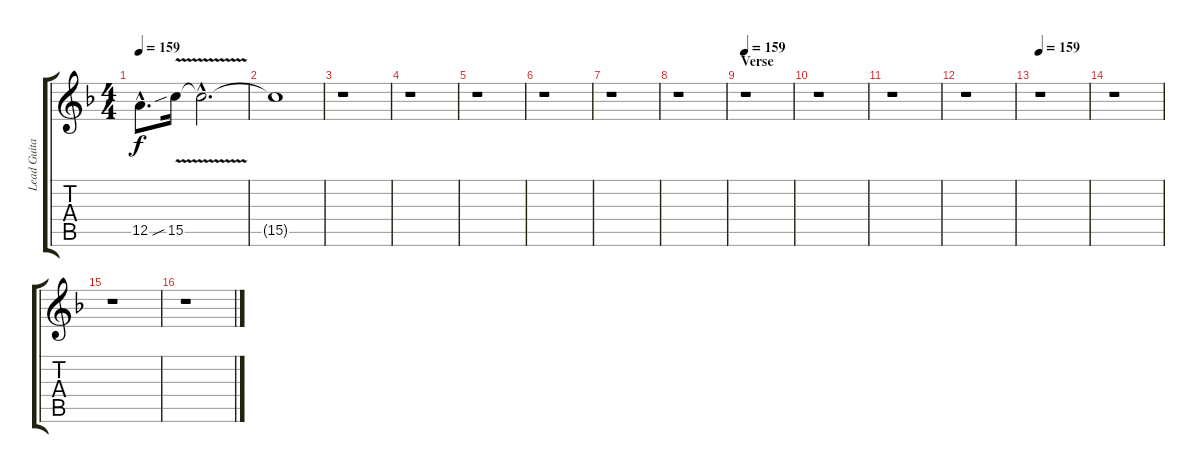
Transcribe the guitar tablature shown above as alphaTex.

\track ("Lead Guitar" "Lead Guita") {instrument overdrivenguitar}
\staff {score tabs}
\tuning (E4 B3 G3 D3 A2 D2) {hide}
\ts (4 4)
\tempo 159
\clef g2
\ks f
12.5{hac t}.8{d dy f} 15.5{v sib}.16 15.5{hac t}.2{d} |
15.5{t}.1 |
r.1 |
r.1 |
r.1 |
r.1 |
r.1 |
r.1 |
\section ("" "Verse")
\tempo 159
r.1 |
r.1 |
r.1 |
r.1 |
\tempo 159
r.1 |
r.1 |
r.1 |
r.1
